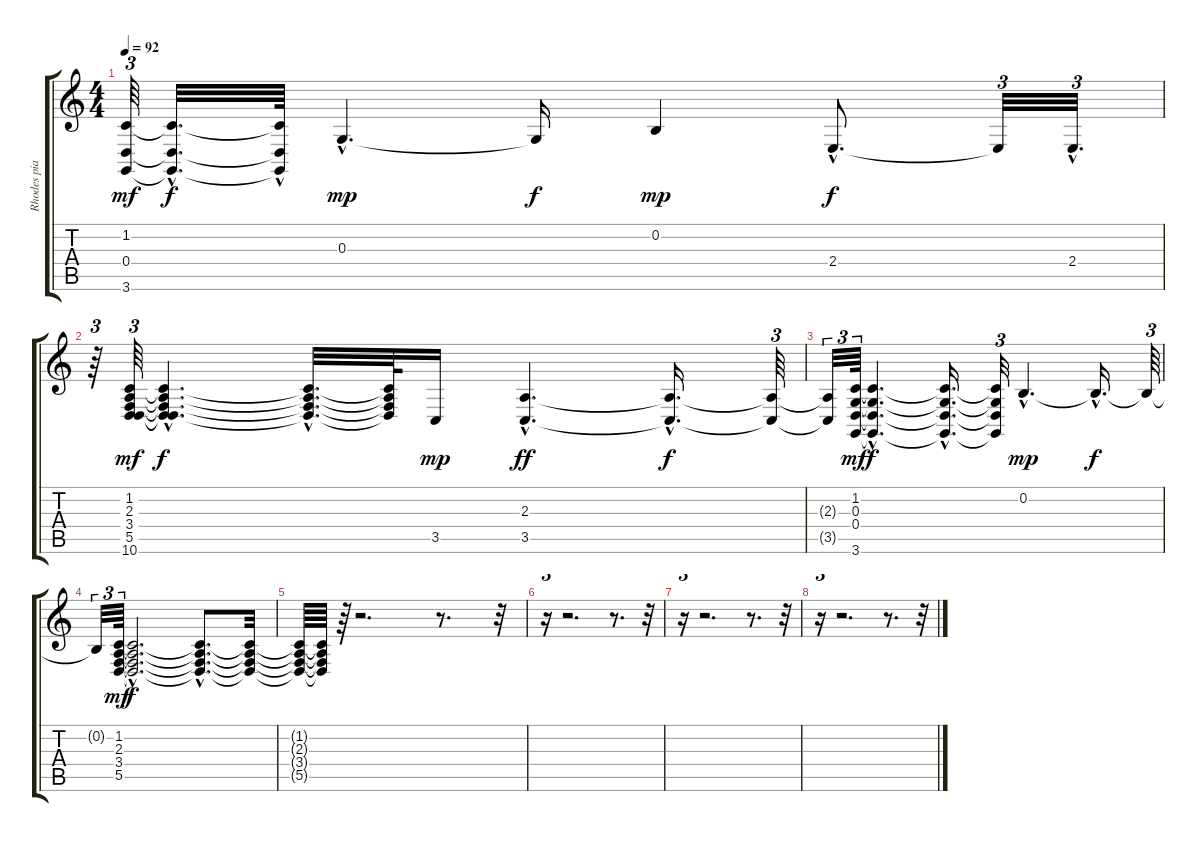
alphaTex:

\track ("Rhodes piano" "Rhodes pia") {instrument stringensemble1}
\staff {score tabs}
\tuning (E4 B3 G3 D3 A2 E2) {hide}
\ts (4 4)
\tempo 92
\clef g2
\ks c
(1.2 0.4 3.6).64{tu (3 2) dy mf} (1.2{hac t} 0.4{hac t} 3.6{hac t}).32{d dy f} (1.2{hac t} 0.4{t} 3.6{hac t}).64 0.3{hac}.4{d dy mp} 0.3{t}.16{dy f} 0.2.4{dy mp} 2.4{hac}.8{d dy f} 2.4{t}.32{tu (3 2)} 2.4{hac}.32{d tu (3 2)} |
r.64{tu (3 2)} (1.2 2.3 3.4 5.5 10.6).64{tu (3 2) dy mf} (1.2{hac t} 2.3{hac t} 3.4{hac t} 5.5{t} 10.6{hac t}).4{d dy f} (1.2{hac t} 2.3{hac t} 3.4{hac t} 10.6{hac t}).32{d} (1.2{t} 2.3{t} 3.4{t} 10.6{t}).64 3.5.16{dy mp} (2.3{hac} 3.5{hac}).4{d dy ff} (2.3{hac t} 3.5{hac t}).16{d dy f} (2.3{t} 3.5{t}).64{tu (3 2)} |
(2.3{t} 3.5{t}).32{tu (3 2)} (1.2 0.3 0.4 3.6).64{tu (3 2) dy mf} (1.2{hac t} 0.3{hac t} 0.4{hac t} 3.6{hac t}).4{d dy f} (1.2{hac t} 0.3{hac t} 0.4{hac t} 3.6{hac t}).16{d} (1.2{t} 0.3{t} 0.4{t} 3.6{t}).32{tu (3 2)} 0.2{hac}.4{d dy mp} 0.2{hac t}.16{d dy f} 0.2{t}.64{tu (3 2)} |
0.2{t}.32{tu (3 2)} (1.2 2.3 3.4 5.5).64{tu (3 2) dy mf} (1.2{hac t} 2.3{hac t} 3.4{hac t} 5.5{hac t}).2{d dy f} (1.2{hac t} 2.3{hac t} 3.4{hac t} 5.5{hac t}).8{d} (1.2{t} 2.3{t} 3.4{t} 5.5{t}).32 |
(1.2{t} 2.3{t} 3.4{t} 5.5{t}).64 (1.2{t} 2.3{t} 3.4{t} 5.5{t}).64 r.64{tu (3 2)} r.2{d} r.8{d} r.32{tu (3 2)} |
r.16{tu (3 2)} r.2{d} r.8{d} r.32{tu (3 2)} |
r.16{tu (3 2)} r.2{d} r.8{d} r.32{tu (3 2)} |
r.16{tu (3 2)} r.2{d} r.8{d} r.32{tu (3 2)}
